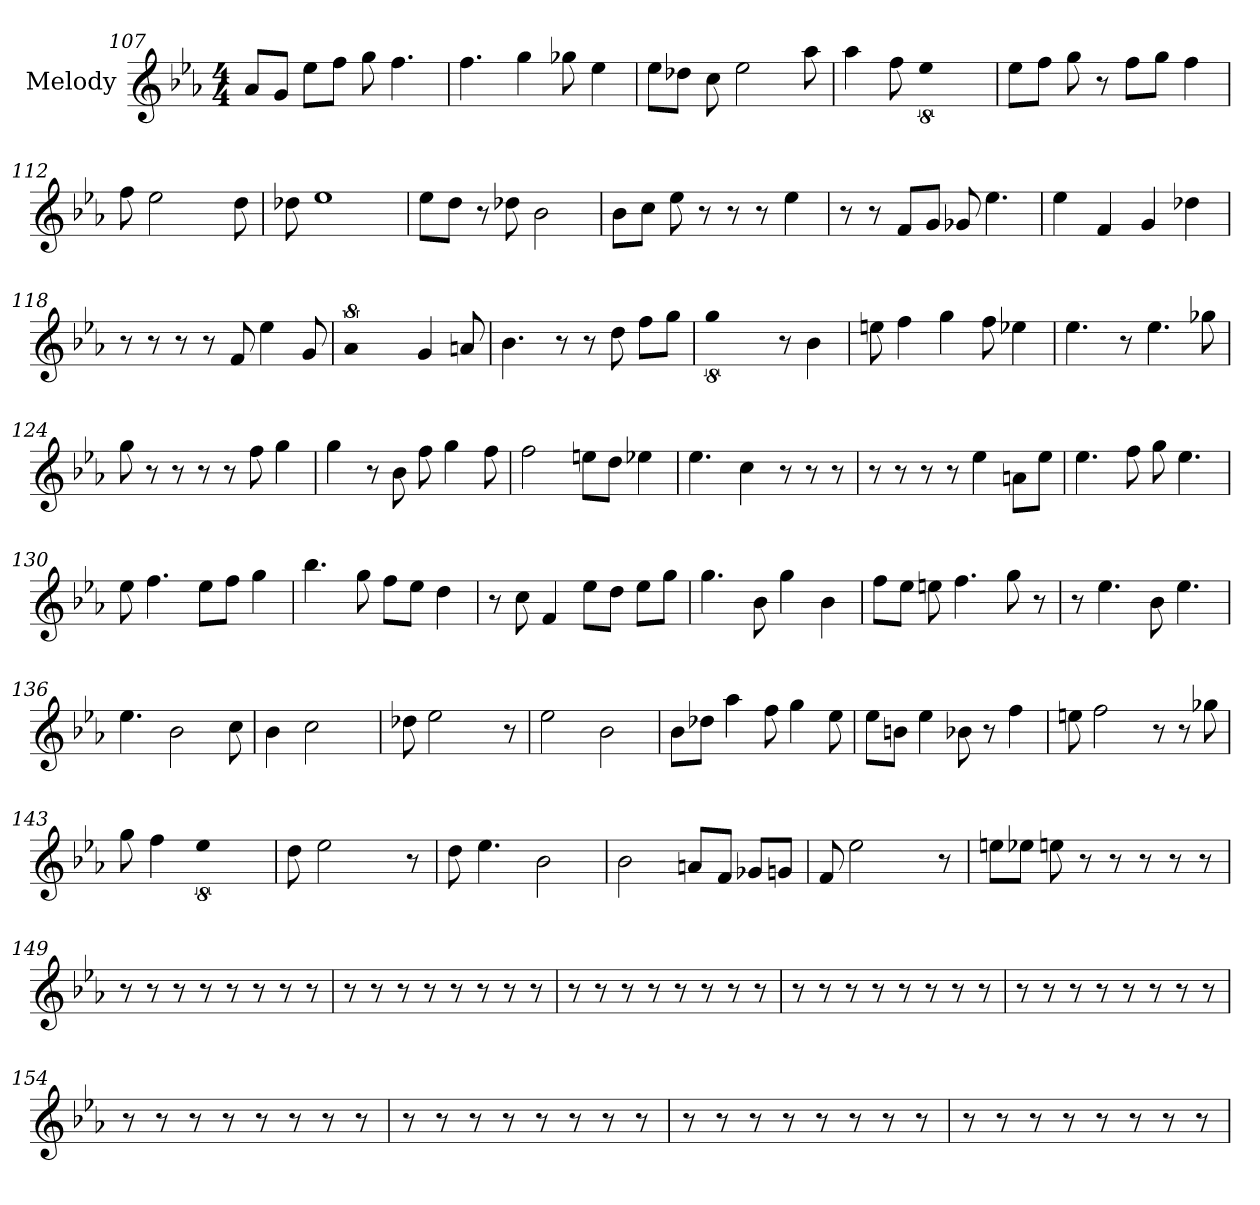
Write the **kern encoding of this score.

**kern
*part1
*staff1
*I"Melody
*clefG2
*k[b-e-a-]
*E-:
*M4/4
=107
8a-/L
8g/J
8ee-\L
8ff\J
8gg
4.ff
=108
4.ff
4gg
8gg-
4ee-
=109
8ee-\L
8dd-\J
8cc
2ee-
8aa-
=110
4aa-
8ff
!LO:N:vis=2
8%5ee-
=111
8ee-\L
8ff\J
8gg
8r
8ff\L
8gg\J
4ff
=112
8ff
!LO:N:vis=2
2.ee-
8dd
=113
8dd-
!LO:N:vis=1
2..ee-
=114
8ee-\L
8dd\J
8r
8dd-
2b-
=115
8b-\L
8cc\J
8ee-
8r
8r
8r
4ee-
=116
8r
8r
8f/L
8g/J
8g-
4.ee-
=117
4ee-
4f
4g
4dd-
=118
8r
8r
8r
8r
8f
4ee-
8g
=119
!LO:N:vis=2
8%5a-
4g
8a
=120
4.b-
8r
8r
8dd
8ff\L
8gg\J
=121
!LO:N:vis=2
8%5gg
8r
4b-
=122
8ee
4ff
4gg
8ff
4ee-
=123
4.ee-
8r
4.ee-
8gg-
=124
8gg
8r
8r
8r
8r
8ff
4gg
=125
4gg
8r
8b-
8ff
4gg
8ff
=126
2ff
8ee\L
8dd\J
4ee-
=127
4.ee-
4cc
8r
8r
8r
=128
8r
8r
8r
8r
4ee-
8a\L
8ee-\J
=129
4.ee-
8ff
8gg
4.ee-
=130
8ee-
4.ff
8ee-\L
8ff\J
4gg
=131
4.bb-
8gg
8ff\L
8ee-\J
4dd
=132
8r
8cc
4f
8ee-\L
8dd\J
8ee-\L
8gg\J
=133
4.gg
8b-
4gg
4b-
=134
8ff\L
8ee-\J
8ee
4.ff
8gg
8r
=135
8r
4.ee-
8b-
4.ee-
=136
4.ee-
2b-
8cc
=137
4b-
!LO:N:vis=2
2.cc
=138
8dd-
!LO:N:vis=2
2.ee-
8r
=139
2ee-
2b-
=140
8b-\L
8dd-\J
4aa-
8ff
4gg
8ee-
=141
8ee-\L
8b\J
4ee-
8b-
8r
4ff
=142
8ee
2ff
8r
8r
8gg-
=143
8gg
4ff
!LO:N:vis=2
8%5ee-
=144
8dd
!LO:N:vis=2
2.ee-
8r
=145
8dd
4.ee-
2b-
=146
2b-
8a/L
8f/J
8g-/L
8g/J
=147
8f
!LO:N:vis=2
2.ee-
8r
=148
8ee\L
8ee-\J
8ee
8r
8r
8r
8r
8r
=149
8r
8r
8r
8r
8r
8r
8r
8r
=150
8r
8r
8r
8r
8r
8r
8r
8r
=151
8r
8r
8r
8r
8r
8r
8r
8r
=152
8r
8r
8r
8r
8r
8r
8r
8r
=153
8r
8r
8r
8r
8r
8r
8r
8r
=154
8r
8r
8r
8r
8r
8r
8r
8r
=155
8r
8r
8r
8r
8r
8r
8r
8r
=156
8r
8r
8r
8r
8r
8r
8r
8r
=157
8r
8r
8r
8r
8r
8r
8r
8r
=
*-
